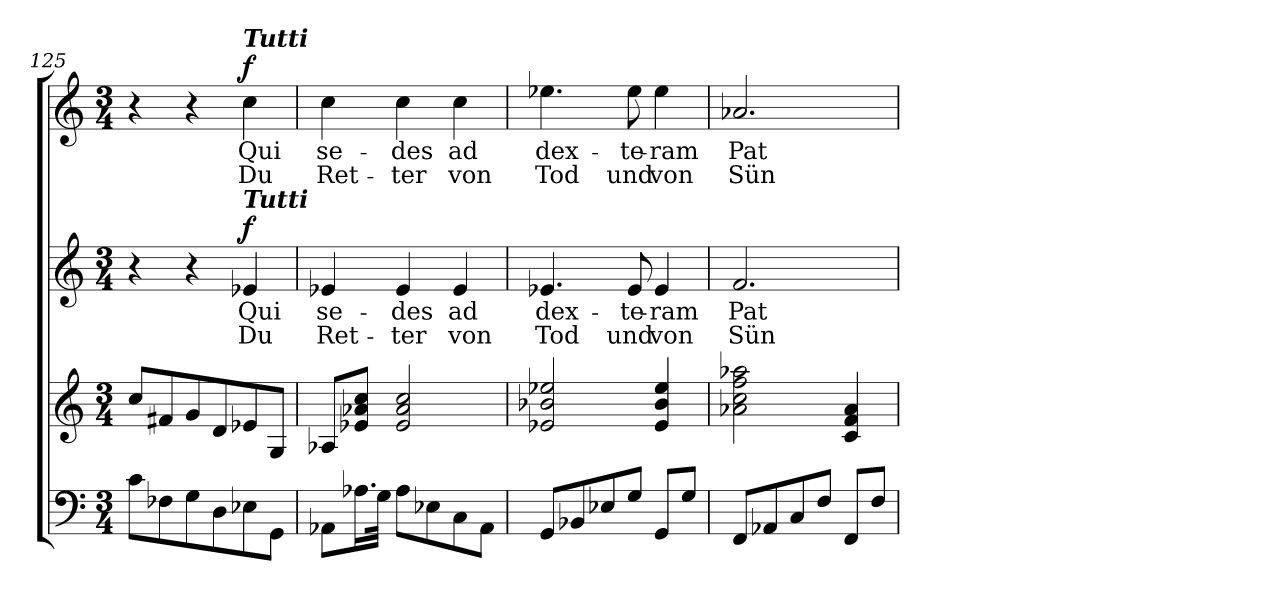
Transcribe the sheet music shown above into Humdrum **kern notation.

**kern	**kern	**kern	**text	**text	**dynam	**kern	**text	**text	**dynam
*part3	*part3	*part2	*part2	*part2	*part2	*part1	*part1	*part1	*part1
*staff4	*staff3	*staff2	*staff2	*staff2	*staff2	*staff1	*staff1	*staff1	*staff1
*clefF4	*clefG2	*clefG2	*	*	*	*clefG2	*	*	*
*k[]	*k[]	*k[]	*	*	*	*k[]	*	*	*
*C:	*C:	*C:	*	*	*	*C:	*	*	*
*M3/4	*M3/4	*M3/4	*	*	*	*M3/4	*	*	*
=125	=125	=125	=125	=125	=125	=125	=125	=125	=125
8c\L	8cc/L	4r	.	.	.	4r	.	.	.
8F-X\	8f#X/	.	.	.	.	.	.	.	.
8G\	8g/	4r	.	.	.	4r	.	.	.
8D\	8d/	.	.	.	.	.	.	.	.
!	!	!	!	!	!	!LO:TX:a:Bi:t=Tutti	!	!	!
!	!	!LO:TX:a:Bi:t=Tutti	!	!	!	!	!	!	!
!	!	!	!LO:LY:b	!LO:LY:b	!LO:DY:a	!	!LO:LY:b	!LO:LY:b	!LO:DY:a
8E-X\	8e-X/	4e-X/	Qui	Du	f	4cc\	Qui	Du	f
8GG\J	8G/J	.	.	.	.	.	.	.	.
!!LO:LB:g=z
=126	=126	=126	=126	=126	=126	=126	=126	=126	=126
!	!	!	!LO:LY:b	!LO:LY:b	!	!	!LO:LY:b	!LO:LY:b	!
8AA-X\L	8A-X/L	4e-X/	se-	Ret-	.	4cc\	se-	Ret-	.
16.A-X\L	8e-X/ 8a-X/ 8cc/J	.	.	.	.	.	.	.	.
32G\JJk	.	.	.	.	.	.	.	.	.
!	!	!	!LO:LY:b	!LO:LY:b	!	!	!LO:LY:b	!LO:LY:b	!
8A-\L	2e-/ 2a-/ 2cc/	4e-/	-des	-ter	.	4cc\	-des	-ter	.
8E-X\	.	.	.	.	.	.	.	.	.
!	!	!	!LO:LY:b	!LO:LY:b	!	!	!LO:LY:b	!LO:LY:b	!
8C\	.	4e-/	ad	von	.	4cc\	ad	von	.
8AA-\J	.	.	.	.	.	.	.	.	.
=127	=127	=127	=127	=127	=127	=127	=127	=127	=127
!	!	!	!LO:LY:b	!LO:LY:b	!	!	!LO:LY:b	!LO:LY:b	!
8GG/L	2e-X/ 2b-X/ 2ee-X/	4.e-X/	dex-	Tod	.	4.ee-X\	dex-	Tod	.
8BB-X/	.	.	.	.	.	.	.	.	.
8E-X/	.	.	.	.	.	.	.	.	.
!	!	!	!LO:LY:b	!LO:LY:b	!	!	!LO:LY:b	!LO:LY:b	!
8G/J	.	8e-/	-te-	und	.	8ee-\	-te-	und	.
!	!	!	!LO:LY:b	!LO:LY:b	!	!	!LO:LY:b	!LO:LY:b	!
8GG/L	4e-/ 4b-/ 4ee-/	4e-/	-ram	von	.	4ee-\	-ram	von	.
8G/J	.	.	.	.	.	.	.	.	.
=128	=128	=128	=128	=128	=128	=128	=128	=128	=128
!	!	!	!LO:LY:b	!LO:LY:b	!	!	!LO:LY:b	!LO:LY:b	!
8FF/L	2a-X\ 2cc\ 2ff\ 2aa-X\	2.f/	Pat-	Sün-	.	2.a-X/	Pat-	Sün-	.
8AA-X/	.	.	.	.	.	.	.	.	.
8C/	.	.	.	.	.	.	.	.	.
8F/J	.	.	.	.	.	.	.	.	.
8FF/L	4c/ 4f/ 4a-/	.	.	.	.	.	.	.	.
8F/J	.	.	.	.	.	.	.	.	.
=	=	=	=	=	=	=	=	=	=
*-	*-	*-	*-	*-	*-	*-	*-	*-	*-
